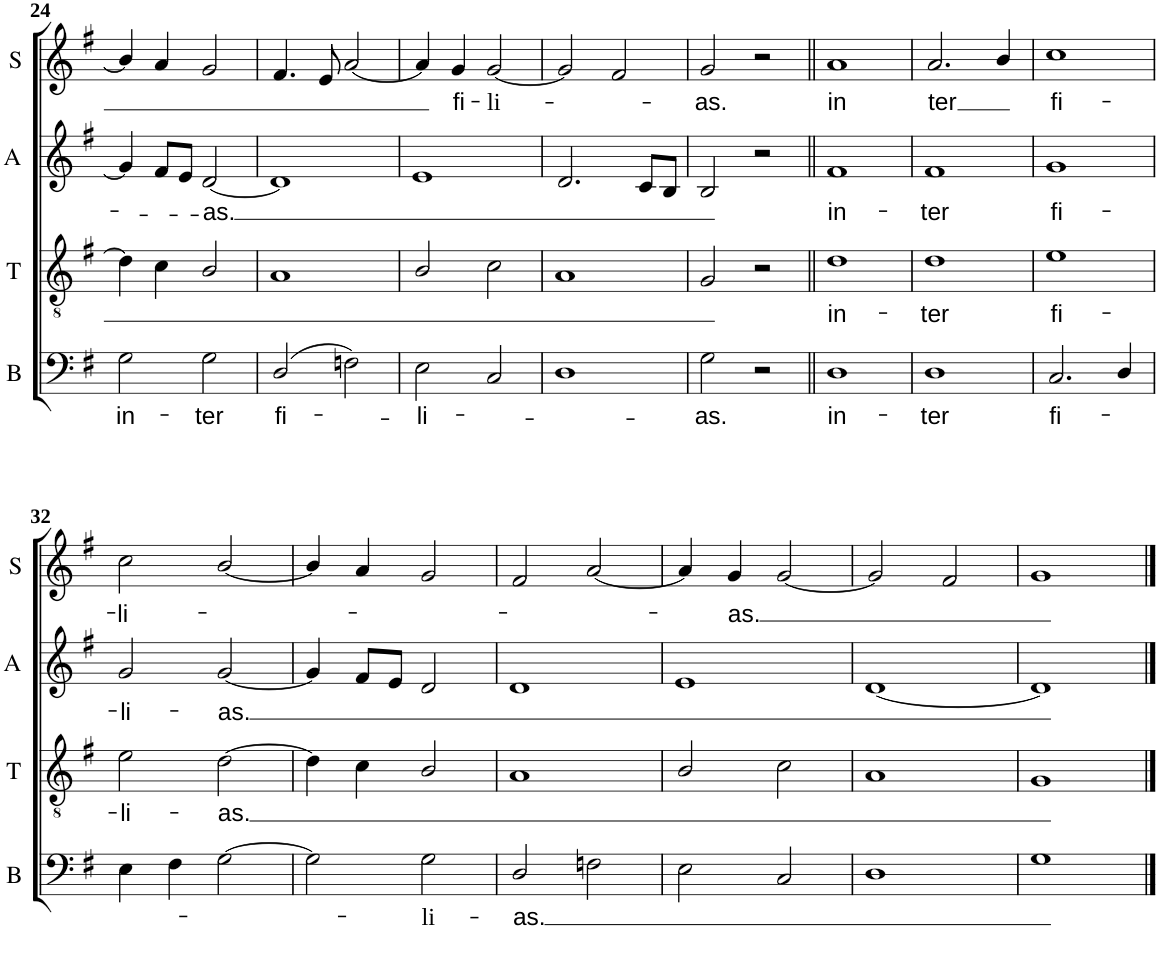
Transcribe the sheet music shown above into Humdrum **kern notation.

**kern	**text	**kern	**text	**kern	**text	**kern	**text
*part4	*part4	*part3	*part3	*part2	*part2	*part1	*part1
*staff4	*staff4	*staff3	*staff3	*staff2	*staff2	*staff1	*staff1
*I"Bass	*	*I"Tenor	*	*I"Alto	*	*I"Soprano	*
*I'B	*	*I'T	*	*I'A	*	*I'S	*
!!LO:PB:g=z
*clefF4	*	*clefGv2	*	*clefG2	*	*clefG2	*
*k[f#]	*	*k[f#]	*	*k[f#]	*	*k[f#]	*
*G:	*	*G:	*	*G:	*	*G:	*
*M2/2	*	*M2/2	*	*M2/2	*	*M2/2	*
*met(c|)	*	*met(c|)	*	*met(c|)	*	*met(c|)	*
=24	=24	=24	=24	=24	=24	=24	=24
!	!LO:LY:b	!	!	!	!	!	!
2G\	in-	4d\]	.	4g/]	.	4b/]	.
.	.	4c\	.	8f#/L	.	4a/	.
.	.	.	.	8e/J	.	.	.
!	!LO:LY:b	!	!	!	!LO:LY:b	!	!
2G\	-ter	2B/	.	[<2d/	-as.	2g/	.
=25	=25	=25	=25	=25	=25	=25	=25
!	!LO:LY:b	!	!	!	!	!	!
(2D/	fi-	1A	.	1d]	.	4.f#/	.
.	.	.	.	.	.	8e/	.
2Fn\)	.	.	.	.	.	[<2a/	.
=26	=26	=26	=26	=26	=26	=26	=26
!	!LO:LY:b	!	!	!	!	!	!
2E\	-li-	2B/	.	1e	.	4a/]	.
!	!	!	!	!	!	!	!LO:LY:b
.	.	.	.	.	.	4g/	fi-
!	!	!	!	!	!	!	!LO:LY:b
2C/	.	2c\	.	.	.	[<2g/	-li-
=27	=27	=27	=27	=27	=27	=27	=27
1D	.	1A	.	2.d/	.	2g/]	.
.	.	.	.	.	.	2f#/	.
.	.	.	.	8c/L	.	.	.
.	.	.	.	8B/J	.	.	.
=28	=28	=28	=28	=28	=28	=28	=28
!	!LO:LY:b	!	!	!	!	!	!LO:LY:b
2G\	-as.	2G/	.	2B/	.	2g/	-as.
2r	.	2r	.	2r	.	2r	.
=29||	=29||	=29||	=29||	=29||	=29||	=29||	=29||
!	!LO:LY:b	!	!LO:LY:b	!	!LO:LY:b	!	!LO:LY:b
1D	in-	1d	in-	1f#	in-	1a	in
=30	=30	=30	=30	=30	=30	=30	=30
!	!LO:LY:b	!	!LO:LY:b	!	!LO:LY:b	!	!LO:LY:b
1D	-ter	1d	-ter	1f#	-ter	2.a/	ter
.	.	.	.	.	.	4b/	.
=31	=31	=31	=31	=31	=31	=31	=31
!	!LO:LY:b	!	!LO:LY:b	!	!LO:LY:b	!	!LO:LY:b
2.C/	fi-	1e	fi-	1g	fi-	1cc	fi-
4D/	.	.	.	.	.	.	.
!!LO:LB:g=z
=32	=32	=32	=32	=32	=32	=32	=32
!	!	!	!LO:LY:b	!	!LO:LY:b	!	!LO:LY:b
4E\	.	2e\	-li-	2g/	-li-	2cc\	-li-
4F#\	.	.	.	.	.	.	.
!	!	!	!LO:LY:b	!	!LO:LY:b	!	!
[>2G\	.	[>2d\	-as.	[<2g/	-as.	[<2b/	.
=33	=33	=33	=33	=33	=33	=33	=33
2G\]	.	4d\]	.	4g/]	.	4b/]	.
.	.	4c\	.	8f#/L	.	4a/	.
.	.	.	.	8e/J	.	.	.
!	!LO:LY:b	!	!	!	!	!	!
2G\	-li-	2B/	.	2d/	.	2g/	.
=34	=34	=34	=34	=34	=34	=34	=34
!	!LO:LY:b	!	!	!	!	!	!
2D/	-as.	1A	.	1d	.	2f#/	.
2Fn\	.	.	.	.	.	[<2a/	.
=35	=35	=35	=35	=35	=35	=35	=35
2E\	.	2B/	.	1e	.	4a/]	.
!	!	!	!	!	!	!	!LO:LY:b
.	.	.	.	.	.	4g/	-as.
2C/	.	2c\	.	.	.	[<2g/	.
=36	=36	=36	=36	=36	=36	=36	=36
1D	.	1A	.	[<1d	.	2g/]	.
.	.	.	.	.	.	2f#/	.
=37	=37	=37	=37	=37	=37	=37	=37
1G	.	1G	.	1d]	.	1g	.
==	==	==	==	==	==	==	==
*-	*-	*-	*-	*-	*-	*-	*-
